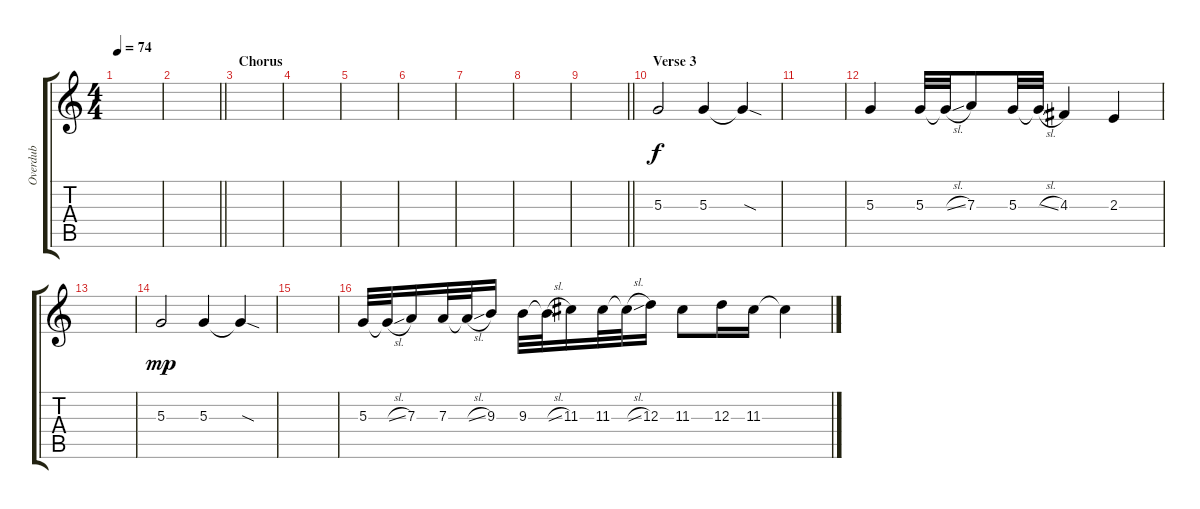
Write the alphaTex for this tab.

\track ("Overdub" "Overdub") {instrument distortionguitar}
\staff {score tabs}
\tuning (B3 Gb3 D3 A2 E2 B1) {hide}
\ts (4 4)
\tempo 74
\clef g2
\ks c
|
\barLineRight lightlight
|
\section ("" "Chorus")
|
|
|
|
|
|
\barLineRight lightlight
|
\section ("" "Verse 3")
5.3.2{dy f} 5.3.4 5.3{sod t}.4 |
|
5.3.4 5.3.32 5.3{sl t}.32 7.3.8 5.3.32 5.3{sl t}.32 4.3.4 2.3.4 |
|
5.3.2{dy mp} 5.3.4 5.3{sod t}.4 |
|
5.3.32 5.3{sl t}.32 7.3.16 7.3.32 7.3{sl t}.32 9.3.16 9.3.32 9.3{sl t}.32 11.3.16 11.3.32 11.3{sl t}.32 12.3.16 11.3.8 12.3.16 11.3.16 11.3{t}.4
